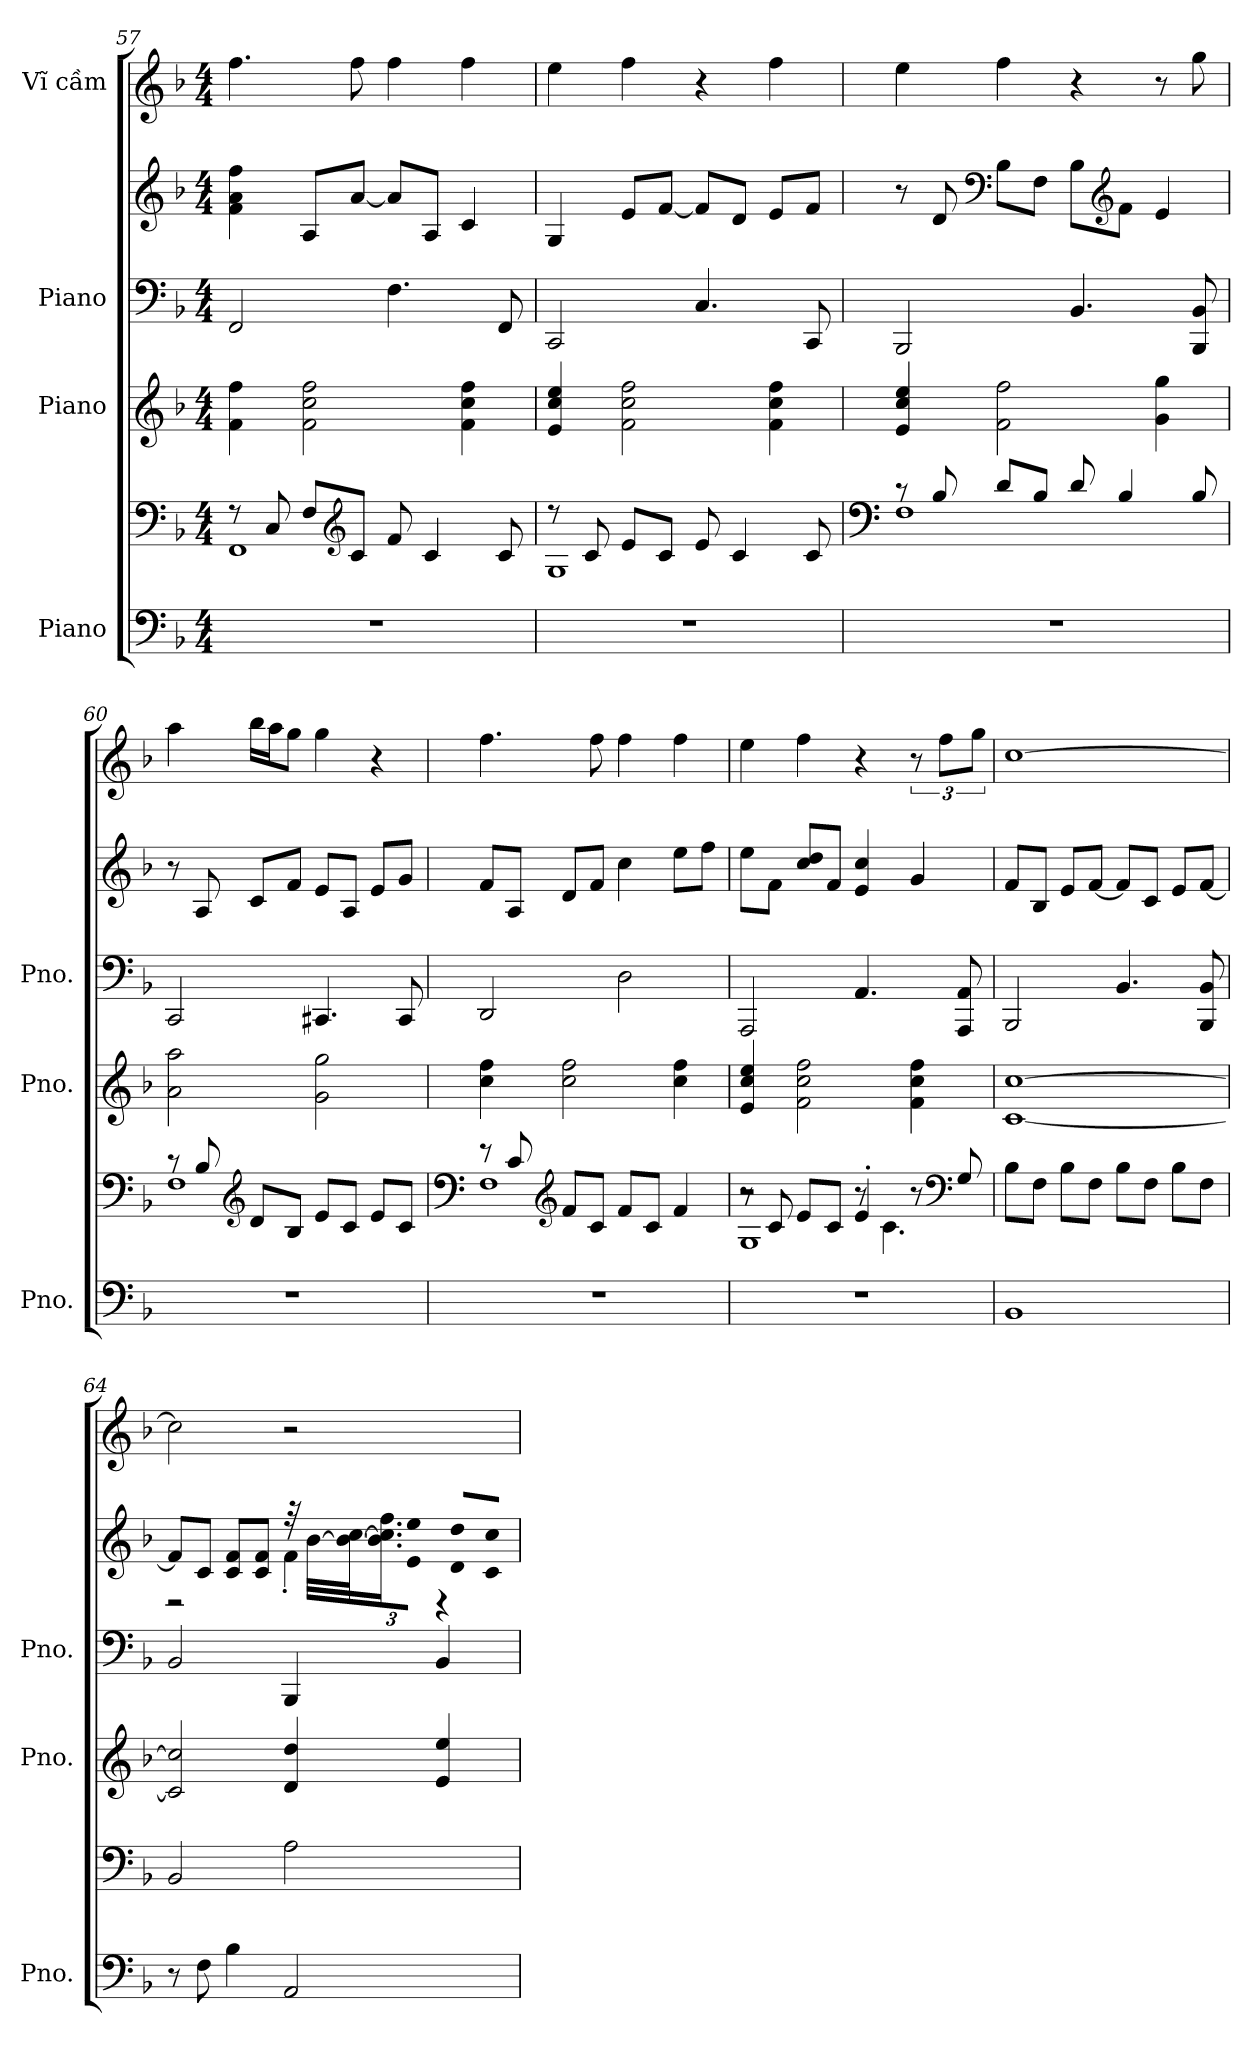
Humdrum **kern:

**kern	**kern	**kern	**kern	**kern	**kern
*part4	*part4	*part3	*part2	*part2	*part1
*staff6	*staff5	*staff4	*staff3	*staff2	*staff1
*I"Piano	*	*I"Piano	*I"Piano	*	*I"Vĩ cầm
*I'Pno.	*	*I'Pno.	*I'Pno.	*	*
*clefF4	*clefF4	*clefG2	*clefF4	*clefG2	*clefG2
*k[b-]	*k[b-]	*k[b-]	*k[b-]	*k[b-]	*k[b-]
*M4/4	*M4/4	*M4/4	*M4/4	*M4/4	*M4/4
=57	=57	=57	=57	=57	=57
*	*^	*	*	*	*
1r	8r	1FF	4f\ 4ff\	2FF/	4f\ 4a\ 4ff\	4.ff\
.	8C/	.	.	.	.	.
.	8F/L	.	2f\ 2cc\ 2ff\	.	8A/L	.
*	*clefG2	*	*	*	*	*
.	8c/J	.	.	.	[8a/J	8ff\
.	8f/	.	.	4.F\	8a/L]	4ff\
.	4c/	.	.	.	8A/J	.
.	.	.	4f\ 4cc\ 4ff\	.	4c/	4ff\
.	8c/	.	.	8FF/	.	.
!!LO:LB:g=z
=58	=58	=58	=58	=58	=58	=58
1r	8r	1G	4e/ 4cc/ 4ee/	2CC/	4G/	4ee\
.	8c/	.	.	.	.	.
.	8e/L	.	2f\ 2cc\ 2ff\	.	8e/L	4ff\
.	8c/J	.	.	.	[8f/J	.
.	8e/	.	.	4.C/	8f/L]	4r
.	4c/	.	.	.	8d/J	.
.	.	.	4f\ 4cc\ 4ff\	.	8e/L	4ff\
.	8c/	.	.	8CC/	8f/J	.
=59	=59	=59	=59	=59	=59	=59
*	*clefF4	*	*	*	*	*
1r	8r	1F	4e/ 4cc/ 4ee/	2BBB-/	8r	4ee\
.	8B-/	.	.	.	8d/	.
*	*	*	*	*	*clefF4	*
.	8d/L	.	2f\ 2ff\	.	8B-\L	4ff\
.	8B-/J	.	.	.	8F\J	.
.	8d/	.	.	4.BB-/	8B-\L	4r
*	*	*	*	*	*clefG2	*
.	4B-/	.	.	.	8f\J	.
.	.	.	4g\ 4gg\	.	4e/	8r
.	8B-/	.	.	8BBB-/ 8BB-/	.	8gg\
=60	=60	=60	=60	=60	=60	=60
1r	8r	1F	2a\ 2aa\	2CC/	8r	4aa\
.	8B-/	.	.	.	8A/	.
*	*clefG2	*	*	*	*	*
.	8d/L	.	.	.	8c/L	16bb-\LL
.	.	.	.	.	.	16aa\J
.	8B-/J	.	.	.	8f/J	8gg\J
.	8e/L	.	2g\ 2gg\	4.CC#X/	8e/L	4gg\
.	8c/J	.	.	.	8A/J	.
.	8e/L	.	.	.	8e/L	4r
.	8c/J	.	.	8CC#/	8g/J	.
=61	=61	=61	=61	=61	=61	=61
*	*clefF4	*	*	*	*	*
1r	8r	1F	4cc\ 4ff\	2DD/	8f/L	4.ff\
.	8c/	.	.	.	8A/J	.
*	*clefG2	*	*	*	*	*
.	8f/L	.	2cc\ 2ff\	.	8d/L	.
.	8c/J	.	.	.	8f/J	8ff\
.	8f/L	.	.	2D\	4cc\	4ff\
.	8c/J	.	.	.	.	.
.	4f/	.	4cc\ 4ff\	.	8ee\L	4ff\
.	.	.	.	.	8ff\J	.
=62	=62	=62	=62	=62	=62	=62
*	*	*^	*	*	*	*
1r	8r	2r	1G	4e/ 4cc/ 4ee/	2AAA/	8ee\L	4ee\
.	8c/	.	.	.	.	8f\J	.
.	8e/L	.	.	2f\ 2cc\ 2ff\	.	8cc/ 8dd/L	4ff\
.	8c/J	.	.	.	.	8f/J	.
.	4e'/	8r	.	.	4.AA/	4e/ 4cc/	4r
.	.	4.c\	.	.	.	.	.
.	8r	.	.	4f\ 4cc\ 4ff\	.	4g/	12r
.	.	.	.	.	.	.	12ff\L
*	*clefF4	*	*	*	*	*	*
.	8G/	.	.	.	8AAA/ 8AA/	.	.
.	.	.	.	.	.	.	12gg\J
*	*v	*v	*v	*	*	*	*
=63	=63	=63	=63	=63	=63
1BB-	8B-\L	[1c [1cc	2BBB-/	8f/L	[1cc
.	8F\J	.	.	8B-/J	.
.	8B-\L	.	.	8e/L	.
.	8F\J	.	.	[8f/J	.
.	8B-\L	.	4.BB-/	8f/L]	.
.	8F\J	.	.	8c/J	.
.	8B-\L	.	.	8e/L	.
.	8F\J	.	8BBB-/ 8BB-/	[8f/J	.
=64	=64	=64	=64	=64	=64
*	*	*	*	*^	*
8r	2BB-/	2c/] 2cc/]	2BB-/	8f/L]	2r	2cc\]
8F\	.	.	.	8c/J	.	.
4B-\	.	.	.	8c/ 8f/L	.	.
.	.	.	.	8c/ 8f/J	.	.
*	*	*	*	*Xbrackettup	*	*
2AA/	2A\	4d/ 4dd/	4BBB-/	48r	4f'\	2r
.	.	.	.	[48b-\LLL	.	.
.	.	.	.	48b-_\ [48cc\J	.	.
.	.	.	.	24.b-]\ 24.cc]\ 24.ff\J	.	.
.	.	.	.	8e\ 8ee\J	.	.
.	.	4e/ 4ee/	4BB-/	8d/ 8dd/L	4r	.
.	.	.	.	8c/ 8cc/J	.	.
*	*	*	*	*v	*v	*
=	=	=	=	=	=
*-	*-	*-	*-	*-	*-
